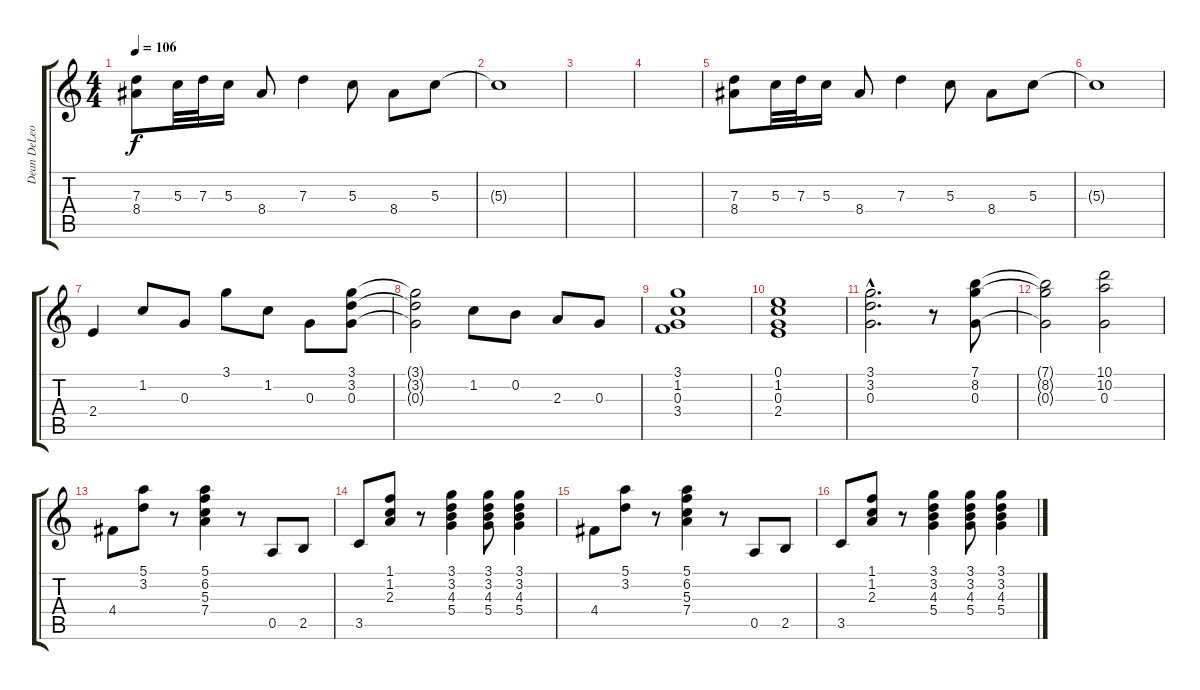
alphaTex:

\track ("Dean DeLeo - Guitar 2" "Dean DeLeo") {instrument acousticguitarsteel}
\staff {score tabs}
\tuning (E4 B3 G3 D3 A2 E2) {hide}
\ts (4 4)
\tempo 106
\clef g2
\ks c
(7.3 8.4).8{dy f volume 13 instrument distortionguitar} 5.3.32 7.3.32 5.3.16 8.4.8 7.3.4 5.3.8 8.4.8 5.3.8 |
5.3{t}.1 |
|
|
(7.3 8.4).8{volume 13 instrument distortionguitar} 5.3.32 7.3.32 5.3.16 8.4.8 7.3.4 5.3.8 8.4.8 5.3.8 |
5.3{t}.1 |
2.4.4{instrument electricguitarjazz} 1.2.8 0.3.8 3.1.8 1.2.8 0.3.8 (3.1 3.2 0.3).8 |
(3.1{t} 3.2{t} 0.3{t}).2 1.2.8 0.2.8 2.3.8 0.3.8 |
(3.1 1.2 0.3 3.4).1 |
(0.1 1.2 0.3 2.4).1 |
(3.1{hac} 3.2{hac} 0.3{hac}).2{d} r.8 (7.1 8.2 0.3).8 |
(7.1{t} 8.2{t} 0.3{t}).2 (10.1 10.2 0.3).2 |
4.4.8 (5.1 3.2).8 r.8 (5.1 6.2 5.3 7.4).4 r.8 0.5.8 2.5.8 |
3.5.8 (1.1 1.2 2.3).8 r.8 (3.1 3.2 4.3 5.4).4 (3.1 3.2 4.3 5.4).8 (3.1 3.2 4.3 5.4).4 |
4.4.8 (5.1 3.2).8 r.8 (5.1 6.2 5.3 7.4).4 r.8 0.5.8 2.5.8 |
3.5.8 (1.1 1.2 2.3).8 r.8 (3.1 3.2 4.3 5.4).4 (3.1 3.2 4.3 5.4).8 (3.1 3.2 4.3 5.4).4
